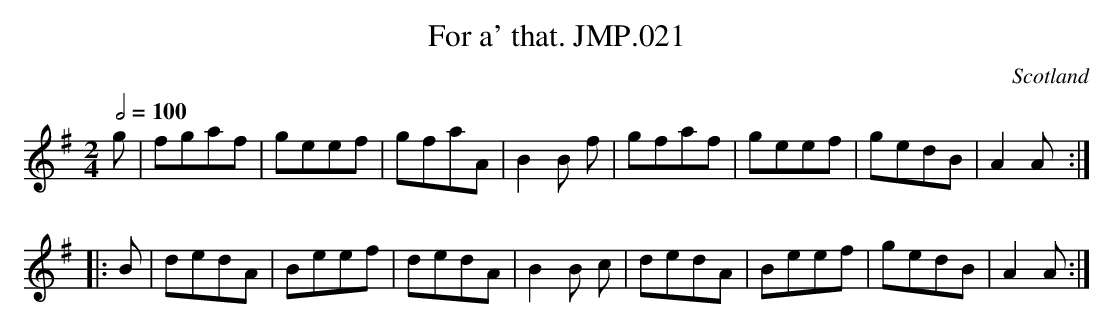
X:1
T:For a' that. JMP.021
M:2/4
L:1/8
Q:1/2=100
O:Scotland
notC:"22...a quick march"
K:G major
g| fgaf | geef | gfaA | B2 B f | gfaf | geef | gedB | A2A :|!
|: B |dedA | Beef | dedA | B2 B c | dedA | Beef | gedB | A2A :|
